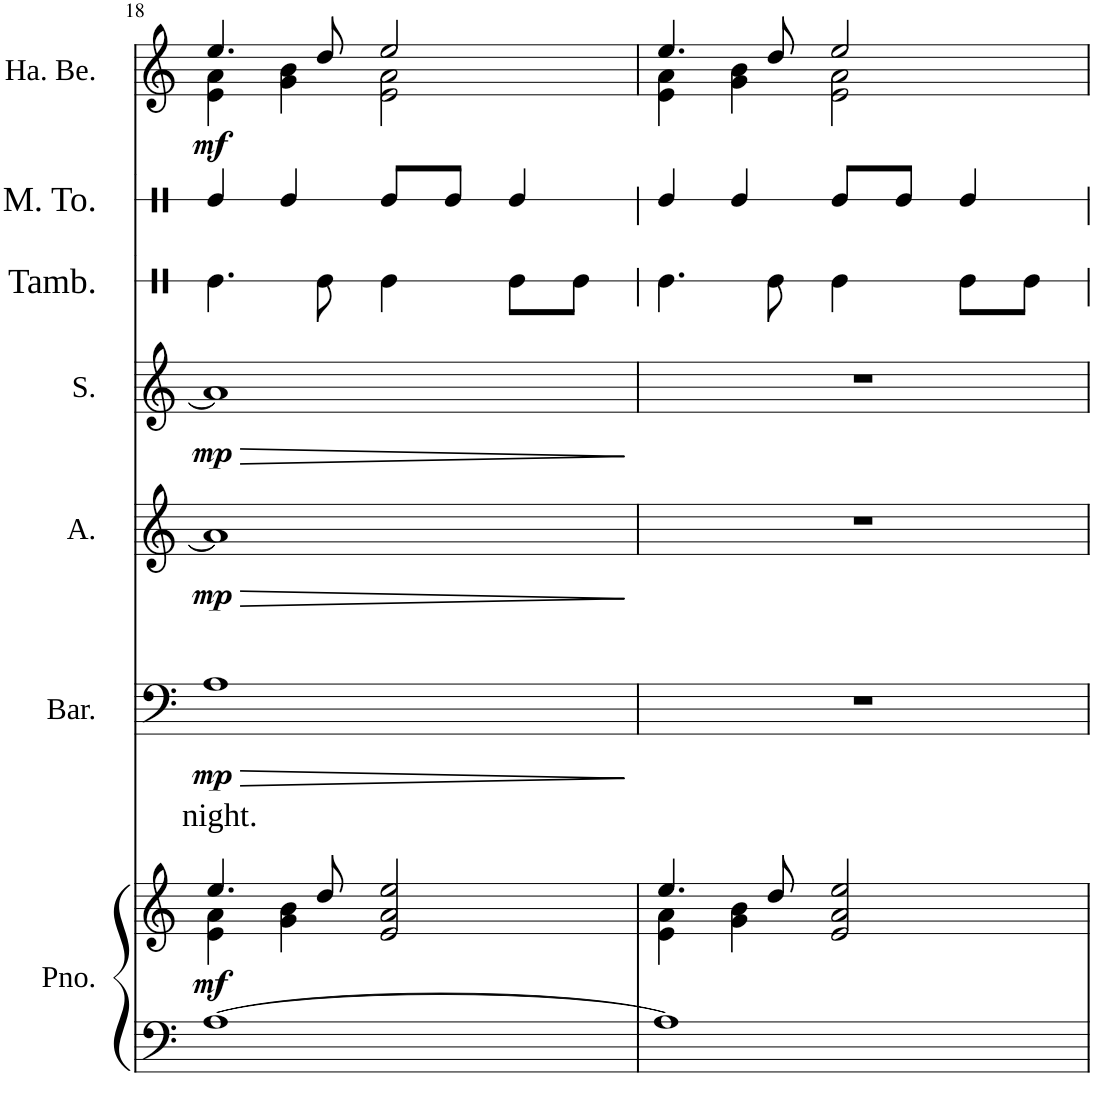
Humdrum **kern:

**kern	**kern	**dynam	**kern	**text	**dynam	**kern	**dynam	**kern	**dynam	**kern	**kern	**kern	**dynam
*part7	*part7	*part7	*part6	*part6	*part6	*part5	*part5	*part4	*part4	*part3	*part2	*part1	*part1
*staff8	*staff7	*staff7/8	*staff6	*staff6	*staff6	*staff5	*staff5	*staff4	*staff4	*staff3	*staff2	*staff1	*staff1
*I"Piano	*	*	*I"Baritone	*	*	*I"Alto	*	*I"Soprano	*	*I"Tambourine	*I"Mid Tom	*I"Hand Bells	*
*I'Pno.	*	*	*I'Bar.	*	*	*I'A.	*	*I'S.	*	*I'Tamb.	*I'M. To.	*I'Ha. Be.	*
!!LO:PB:g=z
*clefF4	*clefG2	*	*clefF4	*	*	*clefG2	*	*clefG2	*	*clefX	*clefX	*clefG2	*
*k[]	*k[]	*	*k[]	*	*	*k[]	*	*k[]	*	*k[]	*k[]	*k[]	*
*M4/4	*M4/4	*	*M4/4	*	*	*M4/4	*	*M4/4	*	*M4/4	*M4/4	*M4/4	*
=18	=18	=18	=18	=18	=18	=18	=18	=18	=18	=18	=18	=18	=18
*	*^	*	*	*	*	*	*	*	*	*	*	*	*
!	!	!	!LO:DY:b	!	!LO:LY:b	!LO:HP:b	!	!LO:HP:b	!	!LO:HP:b	!	!	!	!
*	*	*	*	*	*	*	*	*	*	*	*	*	*^	*
!	!	!	!	!	!	!LO:DY:n=1:b	!	!LO:DY:n=1:b	!	!LO:DY:n=1:b	!	!	!	!	!LO:DY:b
[1A	4.ee/	4e\ 4a\	mf	1A	night.	> mp	1a]	> mp	1a]	> mp	4.Re\	4Re/	4.ee/	4e\ 4a\	mf
.	.	4g\ 4b\	.	.	.	.	.	.	.	.	.	4Re/	.	4g\ 4b\	.
.	8dd/	.	.	.	.	.	.	.	.	.	8Re\	.	8dd/	.	.
.	2e/ 2a/ 2ee/	2ryy	.	.	.	.	.	.	.	.	4Re\	8Re/L	2ee/	2e\ 2a\	.
.	.	.	.	.	.	.	.	.	.	.	.	8Re/J	.	.	.
.	.	.	.	.	.	.	.	.	.	.	8Re\L	4Re/	.	.	.
.	.	.	.	.	.	.	.	.	.	.	8Re\J	.	.	.	.
*	*v	*v	*	*	*	*	*	*	*	*	*	*	*v	*v	*
.	.	.	.	.	]	.	]	.	]	.	.	.	.
=19	=19	=19	=19	=19	=19	=19	=19	=19	=19	=19	=19	=19	=19
*	*^	*	*	*	*	*	*	*	*	*	*	*^	*
1A]	4.ee/	4e\ 4a\	.	1r	.	.	1r	.	1r	.	4.Re\	4Re/	4.ee/	4e\ 4a\	.
.	.	4g\ 4b\	.	.	.	.	.	.	.	.	.	4Re/	.	4g\ 4b\	.
.	8dd/	.	.	.	.	.	.	.	.	.	8Re\	.	8dd/	.	.
.	2e/ 2a/ 2ee/	2ryy	.	.	.	.	.	.	.	.	4Re\	8Re/L	2ee/	2e\ 2a\	.
.	.	.	.	.	.	.	.	.	.	.	.	8Re/J	.	.	.
.	.	.	.	.	.	.	.	.	.	.	8Re\L	4Re/	.	.	.
.	.	.	.	.	.	.	.	.	.	.	8Re\J	.	.	.	.
*	*v	*v	*	*	*	*	*	*	*	*	*	*	*v	*v	*
=	=	=	=	=	=	=	=	=	=	=	=	=	=
*-	*-	*-	*-	*-	*-	*-	*-	*-	*-	*-	*-	*-	*-
